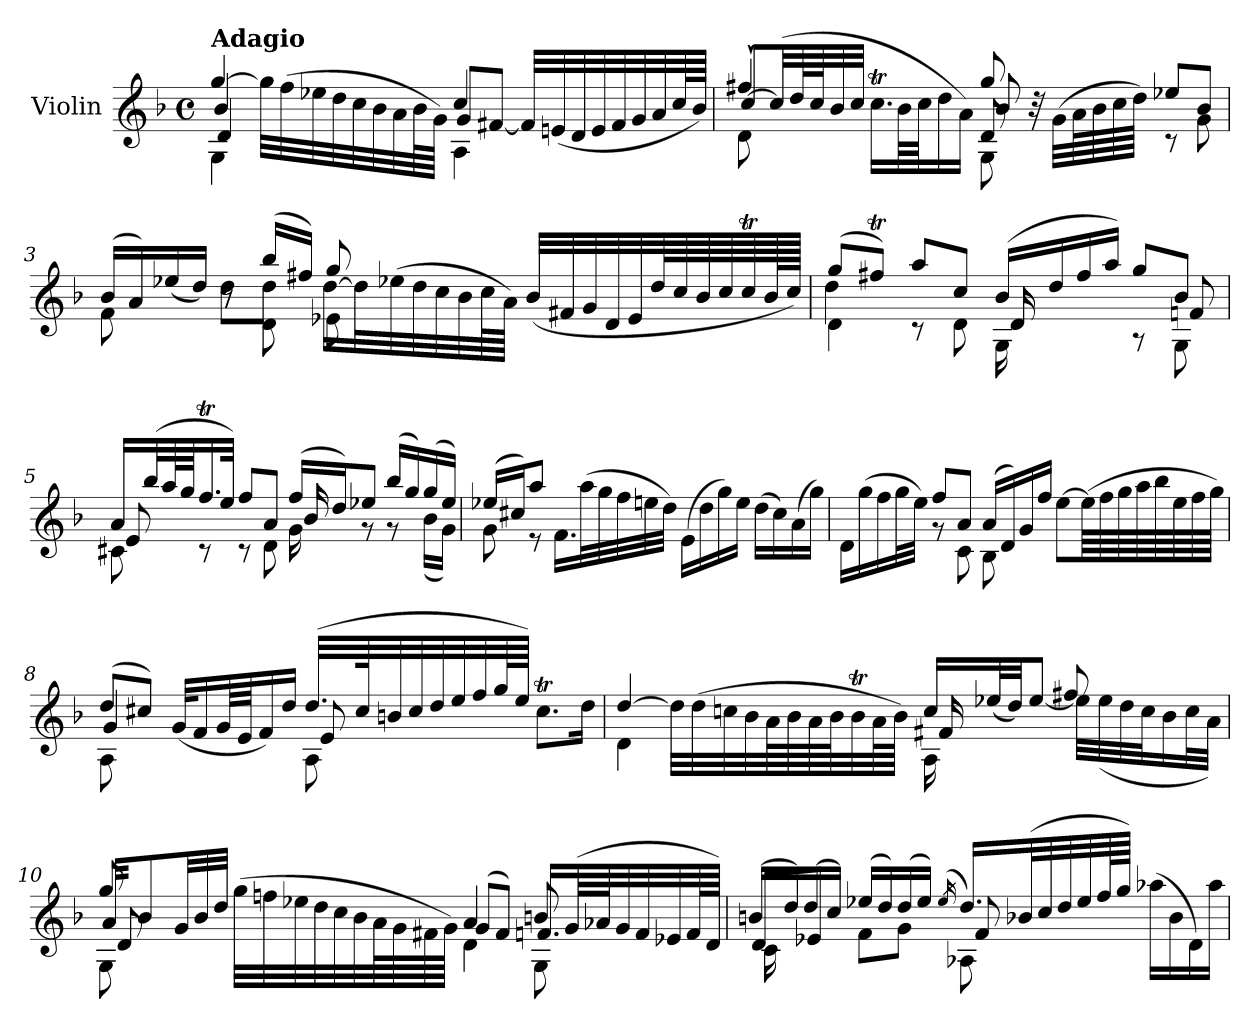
**kern
*part1
*staff1
*I"Violin
*I'Vln.
*clefG2
*k[b-]
*M4/4
*met(c)
=1
*^
*	*^
*	*	*^
!LO:TX:a:B:t=Adagio	!	!	!
[4gg/	4b-/	4d/	4G\
32gg\LLL]	4ryy	4ryy	4ryy
(>32ff\	.	.	.
32ee-X\	.	.	.
32dd\	.	.	.
32cc\	.	.	.
32b-\	.	.	.
32a\	.	.	.
64b-\L	.	.	.
64g\JJJJ)	.	.	.
4cc/	8g/L	2ryy	4A\
.	[8f#X/J	.	.
4ryy	32f#/LLL]	.	4ryy
.	(<32en/	.	.
.	32d/	.	.
.	32e/	.	.
.	32f#/	.	.
.	32g/	.	.
.	32a/	.	.
.	64cc/L	.	.
.	64b-/JJJJ)	.	.
=2	=2	=2	=2
4ff#X`/	8d\	[8cc/L	2ryy
.	8ryy	(>32cc/LL]	.
.	.	64dd/L	.
.	.	64cc/J	.
.	.	32b-/	.
.	.	32cc/JJJ	.
4ryy	4ryy	16.ccT\LL	.
.	.	64b-\LL	.
.	.	64cc\JJ	.
.	.	16dd\	.
.	.	16a\JJ)	.
8gg/	8d/	8b-/	8G\
32r	8ryy	8ryy	8ryy
(<32g\LLL	.	.	.
64a\L	.	.	.
64b-\	.	.	.
64cc\	.	.	.
64dd\JJJJ)	.	.	.
8ee-X/L	8r	4ryy	4ryy
8b-/J	8g\	.	.
*	*	*v	*v
=3	=3	=3
(>16b-/LL	8f\	4ryy
16a/)	.	.
(<16ee-X/	8ryy	.
16dd/JJ)	.	.
8r	8r	8dd\L
(>16bb-/LL	8d\	8dd\J
16ff#X/JJ)	.	.
8gg/	8e-X\	[16dd\LL
.	.	32dd\L]
.	.	(>32ee-X\
8ryy	8ryy	32dd\
.	.	32cc\
.	.	32b-\
.	.	64cc\L
.	.	64a\JJJJ)
(<32b-/LLL	4ryy	4ryy
32f#X/	.	.
32g/	.	.
32d/	.	.
32e-/	.	.
64dd/L	.	.
64cc/	.	.
64b-/	.	.
64cc/	.	.
64ccT/	.	.
128b-/L	.	.
128cc/JJJJJ)	.	.
=4	=4	=4
(>8gg/L	4d\	4dd\
8ff#Xt/J)	.	.
8aa/L	8r	4ryy
8cc/J	8d\	.
(>16b-/LL	16G\	16d/
16dd/	16ryy	16ryy
16ff#/	8ryy	8ryy
16aa/JJ)	.	.
8gg/L	8r	8ryy
8b-/J	8G\	8fn/
=5	=5	=5
16a/LL	8c#X\	8e/
(<32bb-/L	.	.
64aa/L	.	.
64gg/JJ	.	.
16.ffT/	8r	8ryy
32ee/JJk)	.	.
8ff/L	8r	4ryy
8a/J	8d\	.
(>16ff/LL	16g\	16b-/
16dd/J)	16ryy	16ryy
8ee-X/J	8r	8ryy
(>16bb-/LL	8r	4ryy
16gg/)	.	.
(>16gg/	(<16b-\LL	.
16ee-/JJ)	16g\JJ)	.
*	*v	*v
=6	=6
(>16ee-X/LL	8g\
16cc#X/J)	.
8aa/J	8r
4ryy	16.f\LL
.	(>32aa\L
.	32gg\
.	32ff\
.	32een\
.	32dd\JJJ)
2ryy	(>16e\LL
.	16dd\
.	16gg\)
.	16ee\JJ
.	(>16dd\LL
.	16cc#\)
.	(>16a\
.	16gg\JJ)
=7	=7
16d\LL	4ryy
(>16gg\	.
16ff\	.
32gg\L	.
32ee\JJJ)	.
8ff/L	8r
8a/J	8c\
(>16a/LL	8B-\
16d/)	.
16g/	8ryy
16ff/JJ	.
[8ee\L	4ryy
(>64ee\LLL]	.
64ff\	.
64gg\	.
64aa\	.
64bb-\	.
64ee\	.
64ff\	.
64gg\JJJJ)	.
=8	=8
*	*^
(>8dd/L	8A\	4g/
8cc#X/J)	8ryy	.
(<32g/KLL	4ryy	4ryy
16f/	.	.
64g/LL	.	.
64e/JJ	.	.
16f/)	.	.
16dd/JJ	.	.
(>32.dd/LLL	8A\	8e/
64cc#/K	.	.
32bn/	.	.
32cc#/	.	.
32dd/	8ryy	8ryy
32ee/	.	.
32ff/	.	.
64gg/L	.	.
64ee/JJJJ)	.	.
8.cc#t\L	4ryy	4ryy
16dd\Jk	.	.
=9	=9	=9
[4dd/	4d\	2ryy
32dd\LLL]	4ryy	.
(>32dd\	.	.
32ccn\	.	.
32b-\	.	.
64a\L	.	.
64b-\	.	.
64a\	.	.
64b-\J	.	.
32b-T\	.	.
64a\L	.	.
64b-\JJJJ)	.	.
16cc/LL	16A\	16f#X/
(<32ee-X/L	16ryy	16ryy
32dd/JJ)	.	.
[8ee-/J	8ryy	8ryy
8ff#X/	32ee-\LLL]	4ryy
.	(>32ee-\	.
.	32dd\	.
.	32cc\J	.
8ryy	16b-\	.
.	32cc\L	.
.	32a\JJJ)	.
=10	=10	=10
*	*	*^
8gg/	8G\	32a/KKL	8d/
.	.	8b-/	.
8ryy	8ryy	.	8ryy
.	.	32g/LL	.
.	.	32b-/	.
.	.	32dd/JJJ	.
(>32gg\LLL	4ryy	4ryy	4ryy
32ffn\	.	.	.
32ee-X\	.	.	.
32dd\	.	.	.
32cc\	.	.	.
32b-\	.	.	.
64a\L	.	.	.
64g\	.	.	.
64f#X\	.	.	.
64g\JJJJ)	.	.	.
4a/	4d\	(>8g/L	2ryy
.	.	8f#/J)	.
8bn/	8G\	16.fn/LL	.
.	.	(<64g/LL	.
.	.	64a-X/J	.
8ryy	8ryy	32g/	.
.	.	32f/	.
.	.	32e-X/	.
.	.	64f/L	.
.	.	64d/JJJJ)	.
*	*	*v	*v
=11	=11	=11
(>16bn/LL	8d/L	16c\
16dd/)	.	16ryy
(>16dd/	8e-X/J	8ryy
16cc/JJ)	.	.
(>16ee-X/LL	8f\L	4ryy
16dd/)	.	.
(>16dd/	8g\J	.
16ee-/JJ)	.	.
(<16qee-/	.	.
16.dd/LL)	8f/	8A-X\
(<32b-X/L	.	.
32cc/	8ryy	8ryy
32dd/	.	.
32ee-/	.	.
64ff/L	.	.
64gg/JJJJ)	.	.
(>16aa-X\LL	4ryy	4ryy
16b-\	.	.
16d\)	.	.
16aa-\JJ	.	.
*v	*v	*v
=
*-
